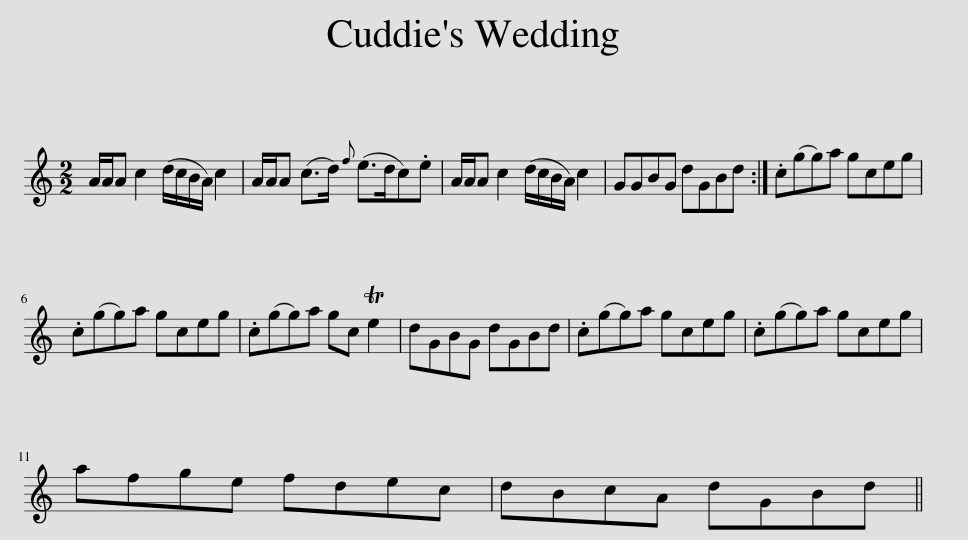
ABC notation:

X:1
L:1/8
M:2/2
I:linebreak $
K:C
V:1 treble
V:1
 A/A/A c2 (d/c/B/A/) c2 | A/A/A (c>d){f} (e>dc).e | A/A/A c2 (d/c/B/A/) c2 | GGBG dGBd :| .c(gg)a gceg |$ %5
 .c(gg)a gceg | .c(gg)a gc Te2 | dGBG dGBd | .c(gg)a gceg | .c(gg)a gceg |$ %10
 afge fdec | dBcA dGBd || %12
